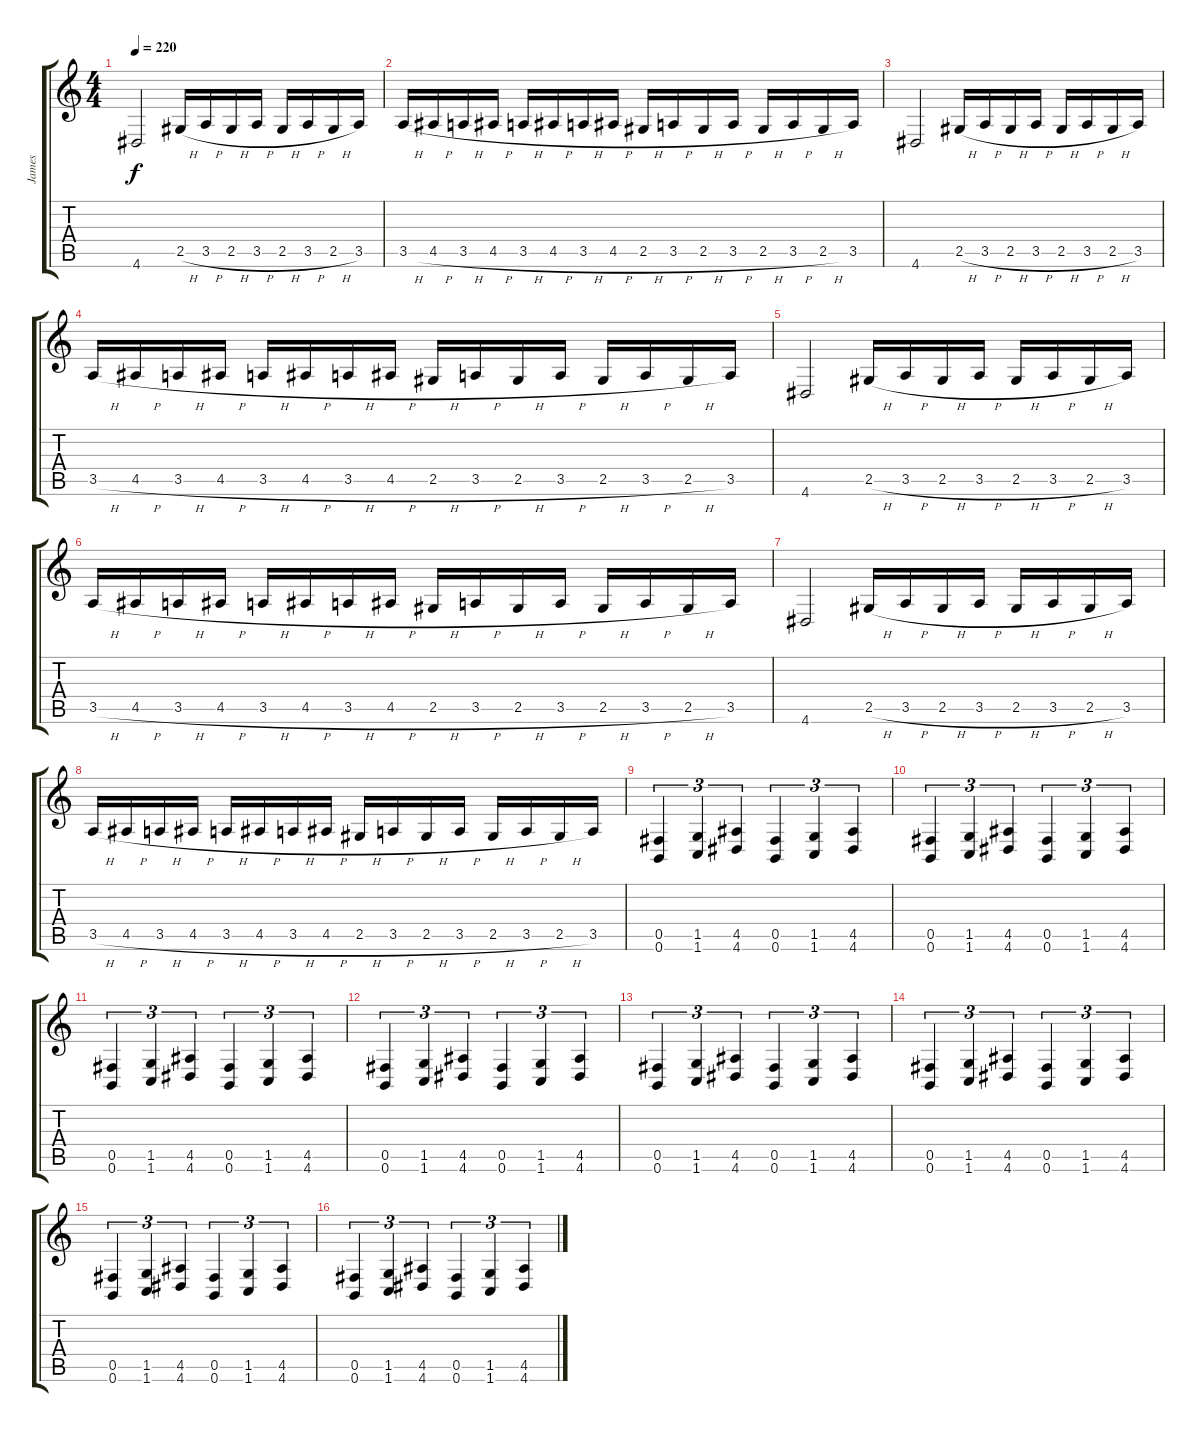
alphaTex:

\track ("James" "James") {instrument distortionguitar}
\staff {score tabs}
\tuning (Db4 Ab3 E3 B2 Gb2 B1) {hide}
\ts (4 4)
\tempo 220
\clef g2
\ks c
4.6.2{dy f} 2.5{h}.16 3.5{h}.16 2.5{h}.16 3.5{h}.16 2.5{h}.16 3.5{h}.16 2.5{h}.16 3.5.16 |
3.5{h}.16 4.5{h}.16 3.5{h}.16 4.5{h}.16 3.5{h}.16 4.5{h}.16 3.5{h}.16 4.5{h}.16 2.5{h}.16 3.5{h}.16 2.5{h}.16 3.5{h}.16 2.5{h}.16 3.5{h}.16 2.5{h}.16 3.5.16 |
4.6.2 2.5{h}.16 3.5{h}.16 2.5{h}.16 3.5{h}.16 2.5{h}.16 3.5{h}.16 2.5{h}.16 3.5.16 |
3.5{h}.16 4.5{h}.16 3.5{h}.16 4.5{h}.16 3.5{h}.16 4.5{h}.16 3.5{h}.16 4.5{h}.16 2.5{h}.16 3.5{h}.16 2.5{h}.16 3.5{h}.16 2.5{h}.16 3.5{h}.16 2.5{h}.16 3.5.16 |
4.6.2 2.5{h}.16 3.5{h}.16 2.5{h}.16 3.5{h}.16 2.5{h}.16 3.5{h}.16 2.5{h}.16 3.5.16 |
3.5{h}.16 4.5{h}.16 3.5{h}.16 4.5{h}.16 3.5{h}.16 4.5{h}.16 3.5{h}.16 4.5{h}.16 2.5{h}.16 3.5{h}.16 2.5{h}.16 3.5{h}.16 2.5{h}.16 3.5{h}.16 2.5{h}.16 3.5.16 |
4.6.2 2.5{h}.16 3.5{h}.16 2.5{h}.16 3.5{h}.16 2.5{h}.16 3.5{h}.16 2.5{h}.16 3.5.16 |
3.5{h}.16 4.5{h}.16 3.5{h}.16 4.5{h}.16 3.5{h}.16 4.5{h}.16 3.5{h}.16 4.5{h}.16 2.5{h}.16 3.5{h}.16 2.5{h}.16 3.5{h}.16 2.5{h}.16 3.5{h}.16 2.5{h}.16 3.5.16 |
(0.5 0.6).4{tu (3 2)} (1.5 1.6).4{tu (3 2)} (4.5 4.6).4{tu (3 2)} (0.5 0.6).4{tu (3 2)} (1.5 1.6).4{tu (3 2)} (4.5 4.6).4{tu (3 2)} |
(0.5 0.6).4{tu (3 2)} (1.5 1.6).4{tu (3 2)} (4.5 4.6).4{tu (3 2)} (0.5 0.6).4{tu (3 2)} (1.5 1.6).4{tu (3 2)} (4.5 4.6).4{tu (3 2)} |
(0.5 0.6).4{tu (3 2)} (1.5 1.6).4{tu (3 2)} (4.5 4.6).4{tu (3 2)} (0.5 0.6).4{tu (3 2)} (1.5 1.6).4{tu (3 2)} (4.5 4.6).4{tu (3 2)} |
(0.5 0.6).4{tu (3 2)} (1.5 1.6).4{tu (3 2)} (4.5 4.6).4{tu (3 2)} (0.5 0.6).4{tu (3 2)} (1.5 1.6).4{tu (3 2)} (4.5 4.6).4{tu (3 2)} |
(0.5 0.6).4{tu (3 2)} (1.5 1.6).4{tu (3 2)} (4.5 4.6).4{tu (3 2)} (0.5 0.6).4{tu (3 2)} (1.5 1.6).4{tu (3 2)} (4.5 4.6).4{tu (3 2)} |
(0.5 0.6).4{tu (3 2)} (1.5 1.6).4{tu (3 2)} (4.5 4.6).4{tu (3 2)} (0.5 0.6).4{tu (3 2)} (1.5 1.6).4{tu (3 2)} (4.5 4.6).4{tu (3 2)} |
(0.5 0.6).4{tu (3 2)} (1.5 1.6).4{tu (3 2)} (4.5 4.6).4{tu (3 2)} (0.5 0.6).4{tu (3 2)} (1.5 1.6).4{tu (3 2)} (4.5 4.6).4{tu (3 2)} |
(0.5 0.6).4{tu (3 2)} (1.5 1.6).4{tu (3 2)} (4.5 4.6).4{tu (3 2)} (0.5 0.6).4{tu (3 2)} (1.5 1.6).4{tu (3 2)} (4.5 4.6).4{tu (3 2)}
